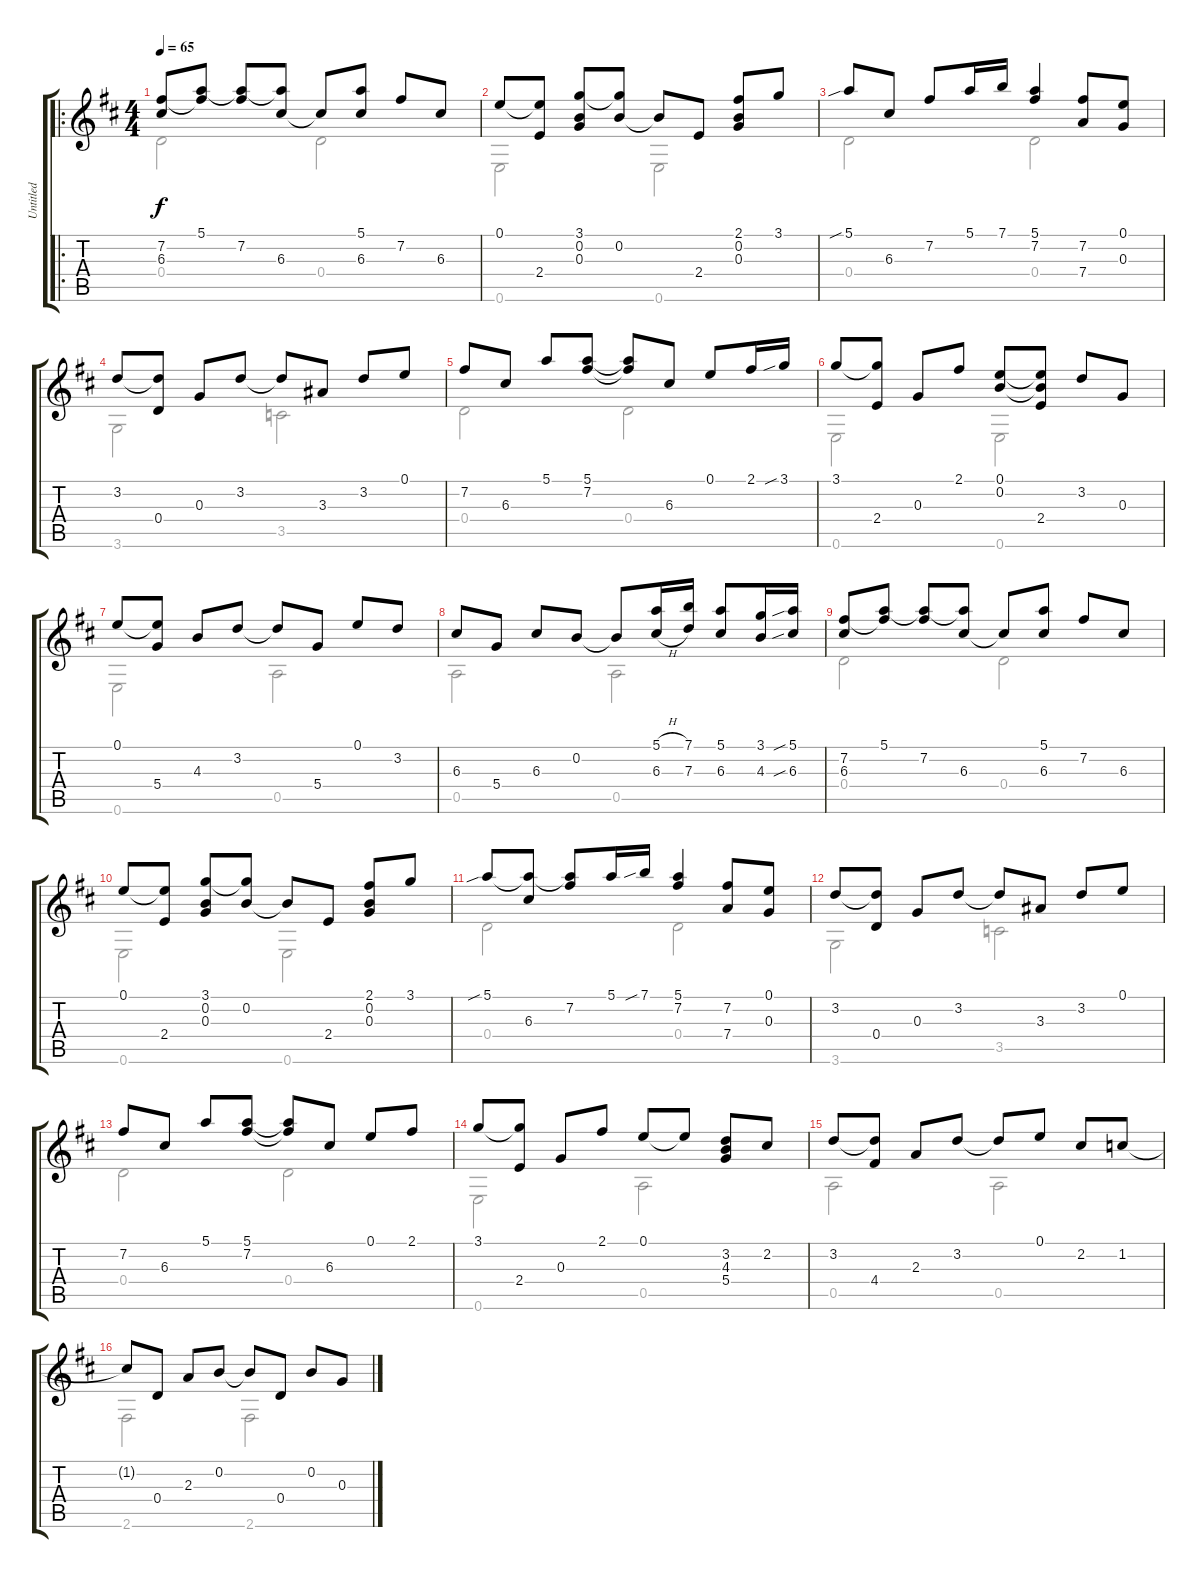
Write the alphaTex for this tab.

\track ("Untitled" "Untitled") {instrument electricbasspick}
\staff {score tabs}
\tuning (E4 B3 G3 D3 A2 E2) {hide}
\voice
\ro
\ts (4 4)
\tempo 65
\clef g2
\ks d
(7.2 6.3).8{dy f instrument electricbasspick} (5.1 7.2{t}).8 (5.1{t} 7.2).8 (5.1{t} 6.3).8 6.3{t}.8 (5.1 6.3).8 7.2.8 6.3.8 |
0.1.8 (0.1{t} 2.4).8 (3.1 0.2 0.3).8 (3.1{t} 0.2).8 0.2{t}.8 2.4.8 (2.1 0.2 0.3).8 3.1.8 |
5.1{sib}.8 6.3.8 7.2.8 5.1.16 7.1.16 (5.1 7.2).4 (7.2 7.4).8 (0.1 0.3).8 |
3.2.8 (3.2{t} 0.4).8 0.3.8 3.2.8 3.2{t}.8 3.3.8 3.2.8 0.1.8 |
7.2.8 6.3.8 5.1.8 (5.1 7.2).8 (5.1{t} 7.2{t}).8 6.3.8 0.1.8 2.1.16 3.1{sib}.16 |
3.1.8 (3.1{t} 2.4).8 0.3.8 2.1.8 (0.1 0.2).8 (0.1{t} 0.2{t} 2.4).8 3.2.8 0.3.8 |
0.1.8 (0.1{t} 5.4).8 4.3.8 3.2.8 3.2{t}.8 5.4.8 0.1.8 3.2.8 |
6.3.8 5.4.8 6.3.8 0.2.8 0.2{t}.8 (5.1{h} 6.3{h}).16 (7.1 7.3).16 (5.1 6.3).8 (3.1 4.3).16 (5.1{sib} 6.3{sib}).16 |
(7.2 6.3).8 (5.1 7.2{t}).8 (5.1{t} 7.2).8 (5.1{t} 6.3).8 6.3{t}.8 (5.1 6.3).8 7.2.8 6.3.8 |
0.1.8 (0.1{t} 2.4).8 (3.1 0.2 0.3).8 (3.1{t} 0.2).8 0.2{t}.8 2.4.8 (2.1 0.2 0.3).8 3.1.8 |
5.1{sib}.8 (5.1{t} 6.3).8 (5.1{t} 7.2).8 5.1.16 7.1{sib}.16 (5.1 7.2).4 (7.2 7.4).8 (0.1 0.3).8 |
3.2.8 (3.2{t} 0.4).8 0.3.8 3.2.8 3.2{t}.8 3.3.8 3.2.8 0.1.8 |
7.2.8 6.3.8 5.1.8 (5.1 7.2).8 (5.1{t} 7.2{t}).8 6.3.8 0.1.8 2.1.8 |
3.1.8 (3.1{t} 2.4).8 0.3.8 2.1.8 0.1.8 0.1{t}.8 (3.2 4.3 5.4).8 2.2.8 |
3.2.8 (3.2{t} 4.4).8 2.3.8 3.2.8 3.2{t}.8 0.1.8 2.2.8 1.2.8 |
1.2{t}.8 0.4.8 2.3.8 0.2.8 0.2{t}.8 0.4.8 0.2.8 0.3.8
\voice
\clef g2
\ottava regular
\simile none
\ks d
0.4.2{dy f} 0.4.2 |
0.6.2 0.6.2 |
0.4.2 0.4.2 |
3.6.2 3.5.2 |
0.4.2 0.4.2 |
0.6.2 0.6.2 |
0.6.2 0.5.2 |
0.5.2 0.5.2 |
0.4.2 0.4.2 |
0.6.2 0.6.2 |
0.4.2 0.4.2 |
3.6.2 3.5.2 |
0.4.2 0.4.2 |
0.6.2 0.5.2 |
0.5.2 0.5.2 |
2.6.2 2.6.2
